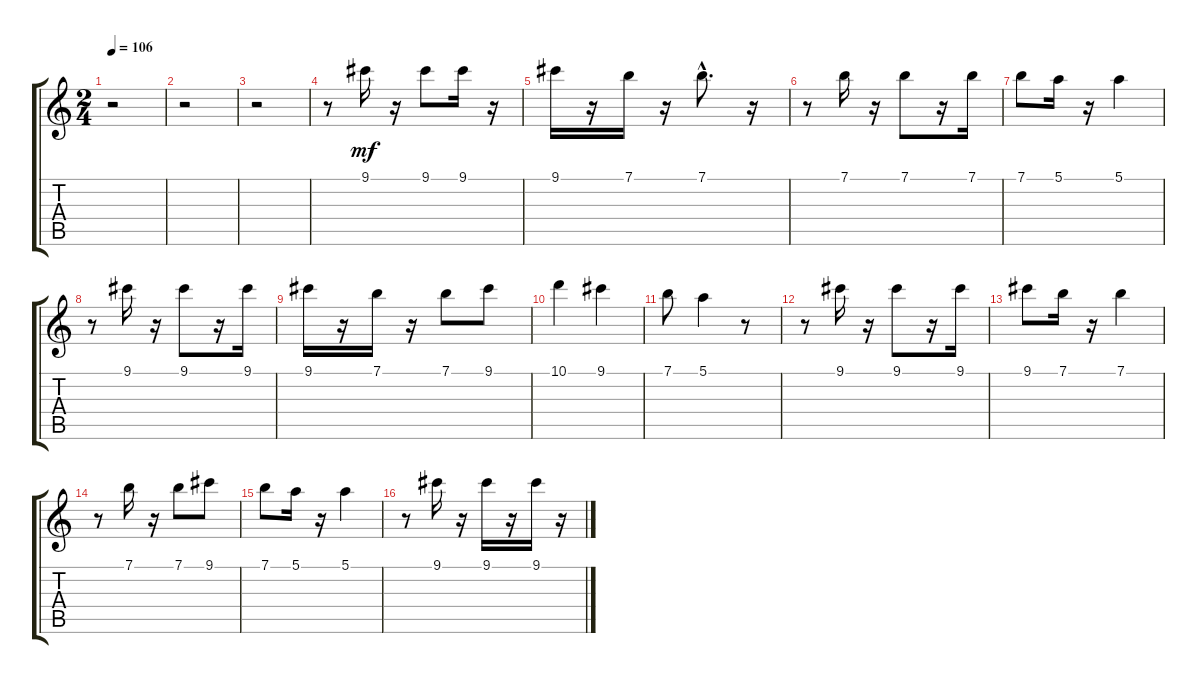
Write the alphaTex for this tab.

\track "" {instrument electricguitarjazz}
\staff {score tabs}
\tuning (E4 B3 G3 D3 A2 E2) {hide}
\ts (2 4)
\tempo 106
\clef g2
\ks c
r.2{dy mf} |
r.2 |
r.2 |
r.8 9.1.16 r.16 9.1.8 9.1.16 r.16 |
9.1.16 r.16 7.1.16 r.16 7.1{hac}.8{d} r.16 |
r.8 7.1.16 r.16 7.1.8 r.16 7.1.16 |
7.1.8 5.1.16 r.16 5.1.4 |
r.8 9.1.16 r.16 9.1.8 r.16 9.1.16 |
9.1.16 r.16 7.1.16 r.16 7.1.8 9.1.8 |
10.1.4 9.1.4 |
7.1.8 5.1.4 r.8 |
r.8 9.1.16 r.16 9.1.8 r.16 9.1.16 |
9.1.8 7.1.16 r.16 7.1.4 |
r.8 7.1.16 r.16 7.1.8 9.1.8 |
7.1.8 5.1.16 r.16 5.1.4 |
r.8 9.1.16 r.16 9.1.16 r.16 9.1.16 r.16
